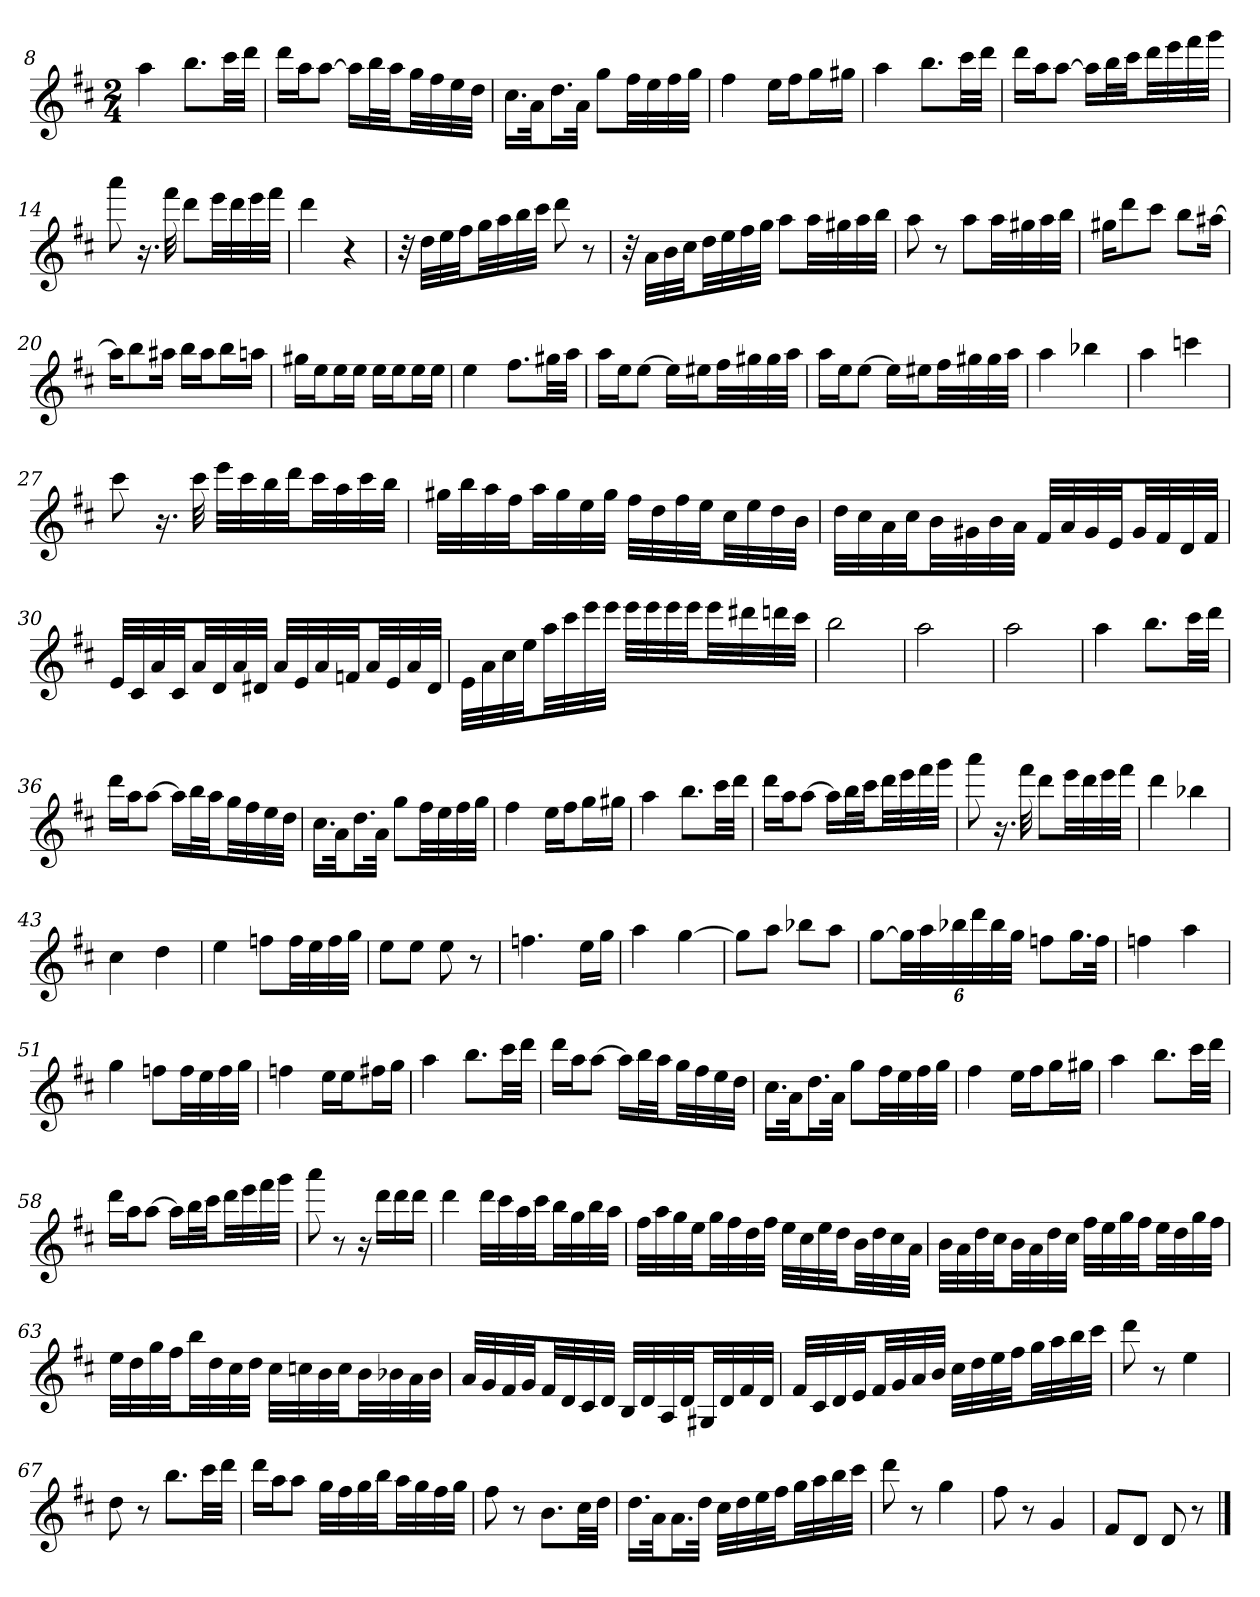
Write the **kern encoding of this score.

**kern
*part1
*staff1
*clefG2
*k[f#c#]
*D:
*M2/4
=8
4aa
8.bb\L
32ccc#\LL
32ddd\JJJ
=9
16ddd\LL
16aa\J
[8aa\J
16aa\LL]
32bb\L
32aa\JJ
32gg\LL
32ff#\
32ee\
32dd\JJJ
=10
16.cc#\LL
32a\Jk
16.dd\L
32a\JJk
8gg\L
32ff#\LL
32ee\
32ff#\
32gg\JJJ
=11
4ff#
16ee\LL
16ff#\J
16gg\L
16gg#X\JJ
=12
4aa
8.bb\L
32ccc#\LL
32ddd\JJJ
=13
16ddd\LL
16aa\J
[8aa\J
16aa\LL]
32bb\L
32ccc#\JJ
32ddd\LL
32eee\
32fff#\
32ggg\JJJ
=14
8aaa
16.r
32fff#
8ddd\L
32eee\LL
32ddd\
32eee\
32fff#\JJJ
=15
4ddd
4r
=16
32r
32dd\LLL
32ee\
32ff#\JJ
32gg\LL
32aa\
32bb\
32ccc#\JJJ
8ddd
8r
=17
32r
32a\LLL
32b\
32cc#\JJ
32dd\LL
32ee\
32ff#\
32gg\JJJ
8aa\L
32aa\LL
32gg#X\
32aa\
32bb\JJJ
=18
8aa
8r
8aa\L
32aa\LL
32gg#X\
32aa\
32bb\JJJ
=19
16gg#X\KL
8ddd\
8ccc#\J
8bb\L
[16aa#X\Jk
=20
16aa#\KL]
8bb\
16aa#X\Jk
16bb\LL
16aa#\J
16bb\L
16aan\JJ
=21
16gg#X\LL
16ee\J
16ee\L
16ee\JJ
16ee\LL
16ee\J
16ee\L
16ee\JJ
=22
4ee
8.ff#\L
32gg#X\LL
32aa\JJJ
=23
16aa\LL
16ee\J
[8ee\J
16ee\LL]
16ee#X\J
32ff#\LL
32gg#X\
32gg#\
32aa\JJJ
=24
16aa\LL
16ee\J
[8ee\J
16ee\LL]
16ee#X\J
32ff#\LL
32gg#X\
32gg#\
32aa\JJJ
=25
4aa
4bb-X
=26
4aa
4cccn
=27
8ccc#
16.r
32ccc#
32eee\LLL
32ccc#\
32bb\
32ddd\JJ
32ccc#\LL
32aa\
32ccc#\
32bb\JJJ
=28
32gg#X\LLL
32bb\
32aa\
32ff#\JJ
32aa\LL
32gg#\
32ee\
32gg#\JJJ
32ff#\LLL
32dd\
32ff#\
32ee\JJ
32cc#\LL
32ee\
32dd\
32b\JJJ
=29
32dd\LLL
32cc#\
32a\
32cc#\JJ
32b\LL
32g#X\
32b\
32a\JJJ
32f#/LLL
32a/
32g#/
32e/JJ
32g#/LL
32f#/
32d/
32f#/JJJ
=30
32e/LLL
32c#/
32a/
32c#/JJ
32a/LL
32d/
32a/
32d#X/JJJ
32a/LLL
32e/
32a/
32fn/JJ
32a/LL
32e/
32a/
32d#/JJJ
=31
32e\LLL
32a\
32cc#\
32ee\JJ
32aa\LL
32ccc#\
32eee\
32eee\JJJ
32eee\LLL
32eee\
32eee\
32eee\JJ
32eee\LL
32ddd#X\
32dddn\
32ccc#\JJJ
=32
2bb
=33
2aa
=34
2aa
=35
4aa
8.bb\L
32ccc#\LL
32ddd\JJJ
=36
16ddd\LL
16aa\J
[8aa\J
16aa\LL]
32bb\L
32aa\JJ
32gg\LL
32ff#\
32ee\
32dd\JJJ
=37
16.cc#\LL
32a\Jk
16.dd\L
32a\JJk
8gg\L
32ff#\LL
32ee\
32ff#\
32gg\JJJ
=38
4ff#
16ee\LL
16ff#\J
16gg\L
16gg#X\JJ
=39
4aa
8.bb\L
32ccc#\LL
32ddd\JJJ
=40
16ddd\LL
16aa\J
[8aa\J
16aa\LL]
32bb\L
32ccc#\JJ
32ddd\LL
32eee\
32fff#\
32ggg\JJJ
=41
8aaa
16.r
32fff#
8ddd\L
32eee\LL
32ddd\
32eee\
32fff#\JJJ
=42
4ddd
4bb-X
=43
4cc#
4dd
=44
4ee
8ffn\L
32ff\LL
32ee\
32ff\
32gg\JJJ
=45
8ee\L
8ee\J
8ee
8r
=46
4.ffn
16ee\LL
16gg\JJ
=47
4aa
[4gg
=48
8gg\L]
8aa\J
8bb-X\L
8aa\J
=49
[8gg\L
48gg\LL]
48aa\
48bb-X\
48ddd\
48bb-\
48gg\JJJ
8ffn\L
16.gg\L
32ff\JJk
=50
4ffn
4aa
=51
4gg
8ffn\L
32ff\LL
32ee\
32ff\
32gg\JJJ
=52
4ffn
16ee\LL
16ee\J
16ff#X\L
16gg\JJ
=53
4aa
8.bb\L
32ccc#\LL
32ddd\JJJ
=54
16ddd\LL
16aa\J
[8aa\J
16aa\LL]
32bb\L
32aa\JJ
32gg\LL
32ff#\
32ee\
32dd\JJJ
=55
16.cc#\LL
32a\Jk
16.dd\L
32a\JJk
8gg\L
32ff#\LL
32ee\
32ff#\
32gg\JJJ
=56
4ff#
16ee\LL
16ff#\J
16gg\L
16gg#X\JJ
=57
4aa
8.bb\L
32ccc#\LL
32ddd\JJJ
=58
16ddd\LL
16aa\J
[8aa\J
16aa\LL]
32bb\L
32ccc#\JJ
32ddd\LL
32eee\
32fff#\
32ggg\JJJ
=59
8aaa
8r
16r
16ddd\LL
16ddd\
16ddd\JJ
=60
4ddd
32ddd\LLL
32ccc#\
32aa\
32ccc#\JJ
32bb\LL
32gg\
32bb\
32aa\JJJ
=61
32ff#\LLL
32aa\
32gg\
32ee\JJ
32gg\LL
32ff#\
32dd\
32ff#\JJJ
32ee\LLL
32cc#\
32ee\
32dd\JJ
32b\LL
32dd\
32cc#\
32a\JJJ
=62
32b\LLL
32a\
32dd\
32cc#\JJ
32b\LL
32a\
32dd\
32cc#\JJJ
32ff#\LLL
32ee\
32gg\
32ff#\JJ
32ee\LL
32dd\
32gg\
32ff#\JJJ
=63
32ee\LLL
32dd\
32gg\
32ff#\JJ
32bb\LL
32dd\
32cc#\
32dd\JJJ
32cc#\LLL
32ccn\
32b\
32cc\JJ
32b\LL
32b-X\
32a\
32b-\JJJ
=64
32a/LLL
32g/
32f#/
32g/JJ
32f#/LL
32d/
32c#/
32d/JJJ
32B/LLL
32d/
32A/
32d/JJ
32G#X/LL
32d/
32f#/
32d/JJJ
=65
32f#/LLL
32c#/
32d/
32e/JJ
32f#/LL
32g/
32a/
32b/JJJ
32cc#\LLL
32dd\
32ee\
32ff#\JJ
32gg\LL
32aa\
32bb\
32ccc#\JJJ
=66
8ddd
8r
4ee
=67
8dd
8r
8.bb\L
32ccc#\LL
32ddd\JJJ
=68
16ddd\LL
16aa\J
8aa\J
32gg\LLL
32ff#\
32gg\
32bb\JJ
32aa\LL
32gg\
32ff#\
32gg\JJJ
=69
8ff#
8r
8.b\L
32cc#\LL
32dd\JJJ
=70
16.dd\LL
32a\Jk
16.a\L
32dd\JJk
32cc#\LLL
32dd\
32ee\
32ff#\JJ
32gg\LL
32aa\
32bb\
32ccc#\JJJ
=71
8ddd
8r
4gg
=72
8ff#
8r
4g
=73
8f#/L
8d/J
8d
8r
==
*-
